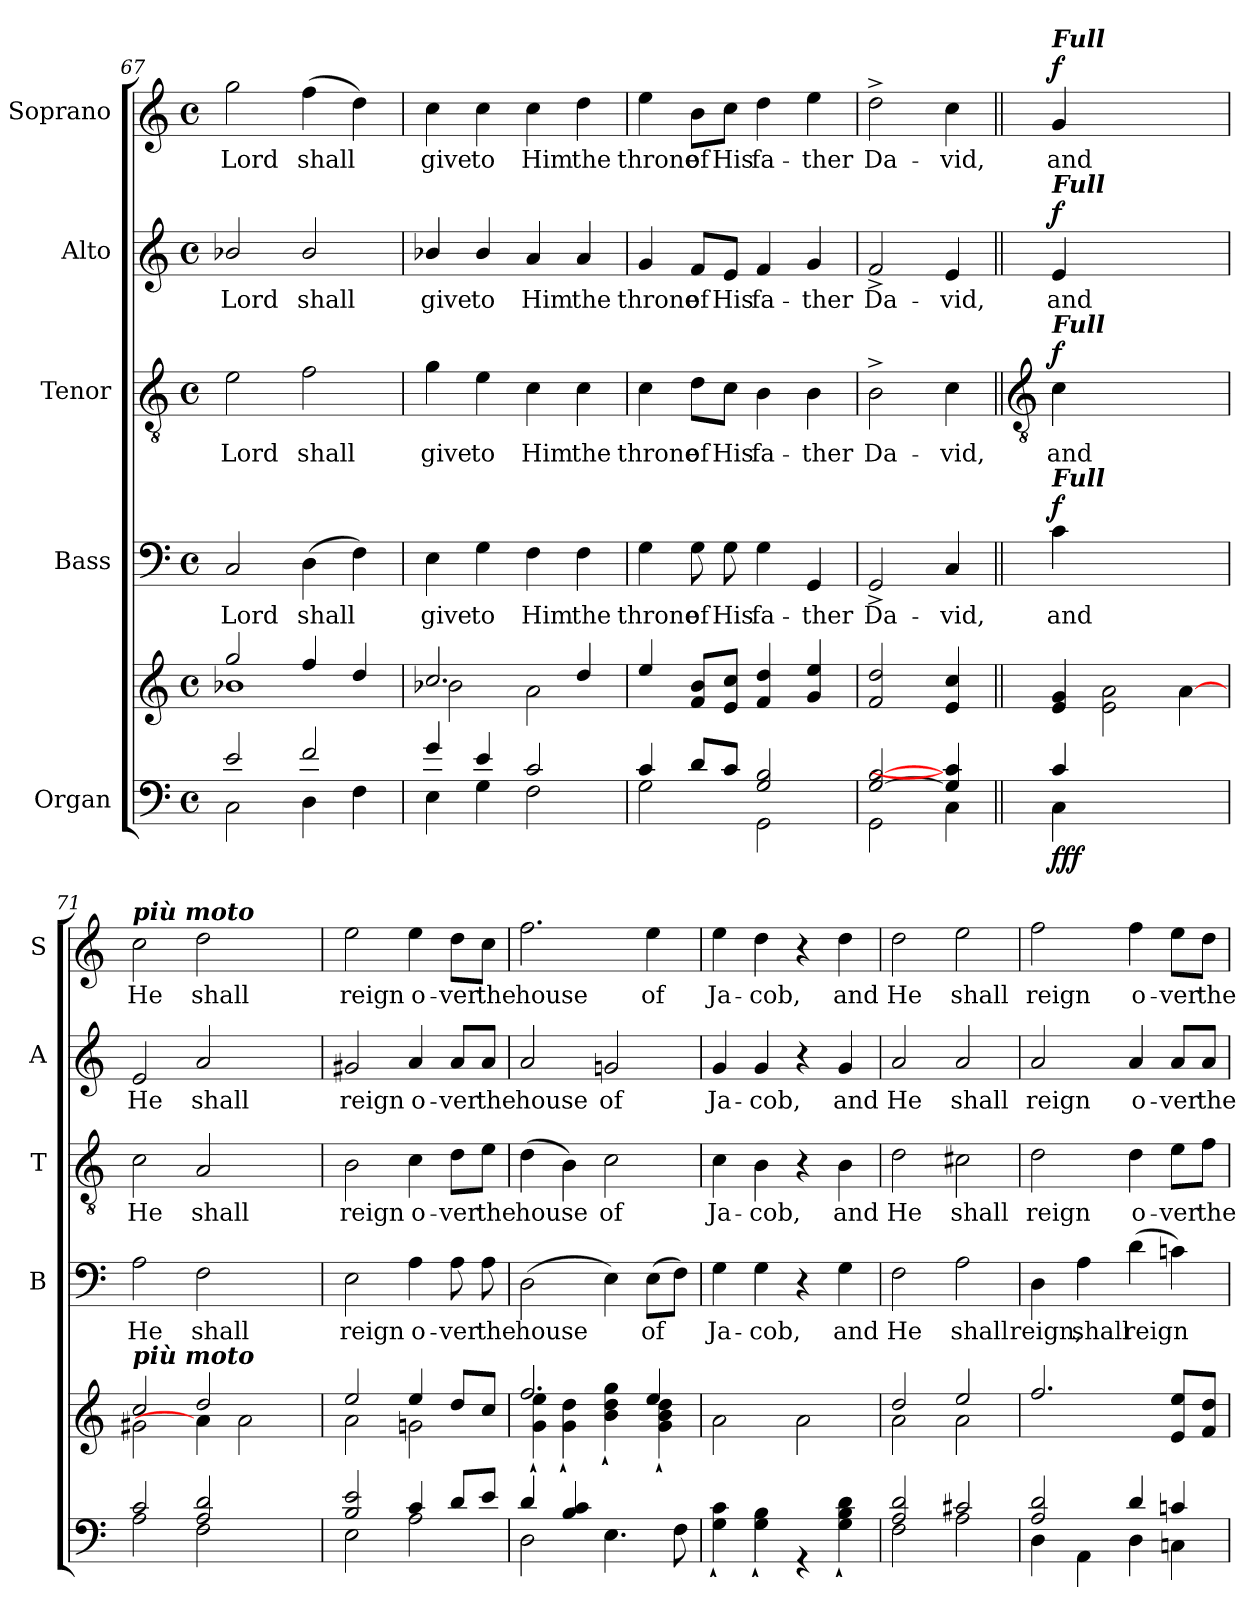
**kern	**kern	**dynam	**kern	**text	**dynam	**kern	**text	**dynam	**kern	**text	**dynam	**kern	**text	**dynam
*part5	*part5	*part5	*part4	*part4	*part4	*part3	*part3	*part3	*part2	*part2	*part2	*part1	*part1	*part1
*staff6	*staff5	*staff5/6	*staff4	*staff4	*staff4	*staff3	*staff3	*staff3	*staff2	*staff2	*staff2	*staff1	*staff1	*staff1
*I"Organ	*	*	*I"Bass	*	*	*I"Tenor	*	*	*I"Alto	*	*	*I"Soprano	*	*
*	*	*	*I'B	*	*	*I'T	*	*	*I'A	*	*	*I'S	*	*
*clefF4	*clefG2	*	*clefF4	*	*	*clefGv2	*	*	*clefG2	*	*	*clefG2	*	*
*k[]	*k[]	*	*k[]	*	*	*k[]	*	*	*k[]	*	*	*k[]	*	*
*C:	*C:	*	*C:	*	*	*C:	*	*	*C:	*	*	*C:	*	*
*M4/4	*M4/4	*	*M4/4	*	*	*M4/4	*	*	*M4/4	*	*	*M4/4	*	*
*met(c)	*met(c)	*	*met(c)	*	*	*met(c)	*	*	*met(c)	*	*	*met(c)	*	*
=67	=67	=67	=67	=67	=67	=67	=67	=67	=67	=67	=67	=67	=67	=67
*^	*^	*	*	*	*	*	*	*	*	*	*	*	*	*
!	!	!	!	!	!	!LO:LY:b	!	!	!LO:LY:b	!	!	!LO:LY:b	!	!	!LO:LY:b	!
2e/	2C\	2gg/	1b-X/	.	2C	Lord	.	2e	Lord	.	2b-X/	Lord	.	2gg	Lord	.
!	!	!	!	!	!	!LO:LY:b	!	!	!LO:LY:b	!	!	!LO:LY:b	!	!	!LO:LY:b	!
2f/	4D\	4ff/	.	.	(>4D	shall	.	2f	shall	.	2b-/	shall	.	(>4ff	shall	.
.	4F\	4dd/	.	.	4F)	.	.	.	.	.	.	.	.	4dd)	.	.
=68	=68	=68	=68	=68	=68	=68	=68	=68	=68	=68	=68	=68	=68	=68	=68	=68
!	!	!	!	!	!	!LO:LY:b	!	!	!LO:LY:b	!	!	!LO:LY:b	!	!	!LO:LY:b	!
4g/	4E\	2.cc/	2b-X\	.	4E	give	.	4g	give	.	4b-X/	give	.	4cc	give	.
!	!	!	!	!	!	!LO:LY:b	!	!	!LO:LY:b	!	!	!LO:LY:b	!	!	!LO:LY:b	!
4e/	4G\	.	.	.	4G	to	.	4e	to	.	4b-/	to	.	4cc	to	.
!	!	!	!	!	!	!LO:LY:b	!	!	!LO:LY:b	!	!	!LO:LY:b	!	!	!LO:LY:b	!
2c/	2F\	.	2a\	.	4F	Him	.	4c	Him	.	4a	Him	.	4cc	Him	.
!	!	!	!	!	!	!LO:LY:b	!	!	!LO:LY:b	!	!	!LO:LY:b	!	!	!LO:LY:b	!
.	.	4dd/	.	.	4F	the	.	4c	the	.	4a	the	.	4dd	the	.
=69	=69	=69	=69	=69	=69	=69	=69	=69	=69	=69	=69	=69	=69	=69	=69	=69
!	!	!	!	!	!	!LO:LY:b	!	!	!LO:LY:b	!	!	!LO:LY:b	!	!	!LO:LY:b	!
4c/	2G\	4ee	1ryy	.	4G	throne	.	4c	throne	.	4g	throne	.	4ee	throne	.
!	!	!	!	!	!	!LO:LY:b	!	!	!LO:LY:b	!	!	!LO:LY:b	!	!	!LO:LY:b	!
8d/L	.	8f 8bL	.	.	8G	of	.	8d\L	of	.	8f/L	of	.	8b\L	of	.
!	!	!	!	!	!	!LO:LY:b	!	!	!LO:LY:b	!	!	!LO:LY:b	!	!	!LO:LY:b	!
8c/J	.	8e 8ccJ	.	.	8G	His	.	8c\J	His	.	8e/J	His	.	8cc\J	His	.
!	!	!	!	!	!	!LO:LY:b	!	!	!LO:LY:b	!	!	!LO:LY:b	!	!	!LO:LY:b	!
2G/ 2B/	2GG\	4f 4dd	.	.	4G	fa-	.	4B	fa-	.	4f	fa-	.	4dd	fa-	.
!	!	!	!	!	!	!LO:LY:b	!	!	!LO:LY:b	!	!	!LO:LY:b	!	!	!LO:LY:b	!
.	.	4g 4ee	.	.	4GG	-ther	.	4B	-ther	.	4g	-ther	.	4ee	-ther	.
=70	=70	=70	=70	=70	=70	=70	=70	=70	=70	=70	=70	=70	=70	=70	=70	=70
!	!	!	!	!	!	!LO:LY:b	!	!	!LO:LY:b	!	!	!LO:LY:b	!	!	!LO:LY:b	!
[2G/ [2B/	2GG\	2f 2dd	2.ryy	.	2GG^	Da-	.	2B^	Da-	.	2f^	Da-	.	2dd^	Da-	.
!	!	!	!	!	!	!LO:LY:b	!	!	!LO:LY:b	!	!	!LO:LY:b	!	!	!LO:LY:b	!
4G/] 4c/]	4C\	4e 4cc	.	.	4C	-vid,	.	4c	-vid,	.	4e	-vid,	.	4cc	-vid,	.
!!LO:LB:g=z
=71||	=71||	=71||	=71||	=71||	=71||	=71||	=71||	=71||	=71||	=71||	=71||	=71||	=71||	=71||	=71||	=71||
*	*	*	*	*	*	*	*	*clefGv2	*	*	*	*	*	*	*	*
!	!	!	!	!	!	!	!	!	!	!	!	!	!	!LO:TX:a:Bi:t=Full	!	!
!	!	!	!	!	!	!	!	!	!	!	!LO:TX:a:Bi:t=Full	!	!	!	!	!
!	!	!	!	!	!	!	!	!LO:TX:a:Bi:t=Full	!	!	!	!	!	!	!	!
!	!	!	!	!	!LO:TX:a:Bi:t=Full	!	!	!	!	!	!	!	!	!	!	!
!	!	!	!	!LO:DY:b=2	!	!LO:LY:b	!	!	!LO:LY:b	!	!	!LO:LY:b	!	!	!LO:LY:b	!
!	!	!	!	!LO:DY:n=1:b=2	!	!	!	!	!	!	!	!	!	!	!	!
!	!	!	!	!LO:DY:n=2:b	!	!	!LO:DY:b	!	!	!LO:DY:b	!	!	!LO:DY:b	!	!	!LO:DY:b
4c/	4C\	4e/ 4g/	4ryy	f f f	4c	and	f	4c	and	f	4e	and	f	4g	and	f
2.ryy	2.ryy	2.ryy	2e\ 2a\	.	2.ryy	.	.	2.ryy	.	.	2.ryy	.	.	2.ryy	.	.
.	.	.	[4a\	.	.	.	.	.	.	.	.	.	.	.	.	.
=71A	=71A	=71A	=71A	=71A	=71A	=71A	=71A	=71A	=71A	=71A	=71A	=71A	=71A	=71A	=71A	=71A
!	!	!	!	!	!	!	!	!	!	!	!	!	!	!LO:TX:a:Bi:t=più moto	!	!
!	!	!LO:TX:a:Bi:t=più moto	!	!	!	!	!	!	!	!	!	!	!	!	!	!
!	!	!	!	!	!	!LO:LY:b	!	!	!LO:LY:b	!	!	!LO:LY:b	!	!	!LO:LY:b	!
2c/	2A\	2cc/	2g#X\	.	2A	He	.	2c	He	.	2e	He	.	2cc	He	.
!	!	!	!	!	!	!LO:LY:b	!	!	!LO:LY:b	!	!	!LO:LY:b	!	!	!LO:LY:b	!
2A/ 2d/	2F\	2dd/	4a\]	.	2F	shall	.	2A	shall	.	2a	shall	.	2dd	shall	.
.	.	.	2a\	.	.	.	.	.	.	.	.	.	.	.	.	.
4ryy	4ryy	4ryy	.	.	4ryy	.	.	4ryy	.	.	4ryy	.	.	4ryy	.	.
=72	=72	=72	=72	=72	=72	=72	=72	=72	=72	=72	=72	=72	=72	=72	=72	=72
!	!	!	!	!	!	!LO:LY:b	!	!	!LO:LY:b	!	!	!LO:LY:b	!	!	!LO:LY:b	!
2B/ 2e/	2E\	2ee/	2a\	.	2E	reign	.	2B	reign	.	2g#X	reign	.	2ee	reign	.
!	!	!	!	!	!	!LO:LY:b	!	!	!LO:LY:b	!	!	!LO:LY:b	!	!	!LO:LY:b	!
4c/	2A\	4ee/	2gn\	.	4A	o-	.	4c	o-	.	4a	o-	.	4ee	o-	.
!	!	!	!	!	!	!LO:LY:b	!	!	!LO:LY:b	!	!	!LO:LY:b	!	!	!LO:LY:b	!
8d/L	.	8dd/L	.	.	8A	-ver	.	8d\L	-ver	.	8a/L	-ver	.	8dd\L	-ver	.
!	!	!	!	!	!	!LO:LY:b	!	!	!LO:LY:b	!	!	!LO:LY:b	!	!	!LO:LY:b	!
8e/J	.	8cc/J	.	.	8A	the	.	8e\J	the	.	8a/J	the	.	8cc\J	the	.
=73	=73	=73	=73	=73	=73	=73	=73	=73	=73	=73	=73	=73	=73	=73	=73	=73
!	!	!	!	!	!	!LO:LY:b	!	!	!LO:LY:b	!	!	!LO:LY:b	!	!	!LO:LY:b	!
4d/	2D\	2.ff/	4g\` 4ee\`	.	(>2D	house	.	(>4d	house	.	2a	house	.	2.ff	house	.
4B/ 4c/	.	.	4g\` 4dd\`	.	.	.	.	4B)	.	.	.	.	.	.	.	.
!	!	!	!	!	!	!	!	!	!LO:LY:b	!	!	!LO:LY:b	!	!	!	!
2ryy	4.E\	.	4b\` 4dd\` 4gg\`	.	4E)	.	.	2c	of	.	2gn	of	.	.	.	.
!	!	!	!	!	!	!LO:LY:b	!	!	!	!	!	!	!	!	!LO:LY:b	!
.	.	4ee/	4g\` 4b\` 4dd\`	.	(>8EL	of	.	.	.	.	.	.	.	4ee	of	.
.	8F\	.	.	.	8FJ)	.	.	.	.	.	.	.	.	.	.	.
=74	=74	=74	=74	=74	=74	=74	=74	=74	=74	=74	=74	=74	=74	=74	=74	=74
!	!	!	!	!	!	!LO:LY:b	!	!	!LO:LY:b	!	!	!LO:LY:b	!	!	!LO:LY:b	!
1ryy	4G\` 4c\`	1ryy	2a\	.	4G	Ja-	.	4c	Ja-	.	4g	Ja-	.	4ee	Ja-	.
!	!	!	!	!	!	!LO:LY:b	!	!	!LO:LY:b	!	!	!LO:LY:b	!	!	!LO:LY:b	!
.	4G\` 4B\`	.	.	.	4G	-cob,	.	4B	-cob,	.	4g	-cob,	.	4dd	-cob,	.
.	4r	.	2a\	.	4r	.	.	4r	.	.	4r	.	.	4r	.	.
!	!	!	!	!	!	!LO:LY:b	!	!	!LO:LY:b	!	!	!LO:LY:b	!	!	!LO:LY:b	!
.	4G\` 4B\` 4d\`	.	.	.	4G	and	.	4B	and	.	4g	and	.	4dd	and	.
=75	=75	=75	=75	=75	=75	=75	=75	=75	=75	=75	=75	=75	=75	=75	=75	=75
!	!	!	!	!	!	!LO:LY:b	!	!	!LO:LY:b	!	!	!LO:LY:b	!	!	!LO:LY:b	!
2A/ 2d/	2F\	2dd/	2a\	.	2F	He	.	2d	He	.	2a	He	.	2dd	He	.
!	!	!	!	!	!	!LO:LY:b	!	!	!LO:LY:b	!	!	!LO:LY:b	!	!	!LO:LY:b	!
2c#X/	2A\	2ee/	2a\	.	2A	shall	.	2c#X	shall	.	2a	shall	.	2ee	shall	.
=76	=76	=76	=76	=76	=76	=76	=76	=76	=76	=76	=76	=76	=76	=76	=76	=76
!	!	!	!	!	!	!LO:LY:b	!	!	!LO:LY:b	!	!	!LO:LY:b	!	!	!LO:LY:b	!
*	*	*v	*v	*	*	*	*	*	*	*	*	*	*	*	*	*
2A/ 2d/	4D\	2.ff/	.	4D	reign,	.	2d	reign	.	2a	reign	.	2ff	reign	.
!	!	!	!	!	!LO:LY:b	!	!	!	!	!	!	!	!	!	!
.	4AA\	.	.	4A	shall	.	.	.	.	.	.	.	.	.	.
!	!	!	!	!	!LO:LY:b	!	!	!LO:LY:b	!	!	!LO:LY:b	!	!	!LO:LY:b	!
4d/	4D\	.	.	(>4d	reign	.	4d	o-	.	4a	o-	.	4ff	o-	.
!	!	!	!	!	!	!	!	!LO:LY:b	!	!	!LO:LY:b	!	!	!LO:LY:b	!
4cn/	4Cn\	8e/ 8ee/L	.	4cn)	.	.	8e\L	-ver	.	8a/L	-ver	.	8ee\L	-ver	.
!	!	!	!	!	!	!	!	!LO:LY:b	!	!	!LO:LY:b	!	!	!LO:LY:b	!
.	.	8f/ 8dd/J	.	.	.	.	8f\J	the	.	8a/J	the	.	8dd\J	the	.
*v	*v	*	*	*	*	*	*	*	*	*	*	*	*	*	*
=	=	=	=	=	=	=	=	=	=	=	=	=	=	=
*-	*-	*-	*-	*-	*-	*-	*-	*-	*-	*-	*-	*-	*-	*-
